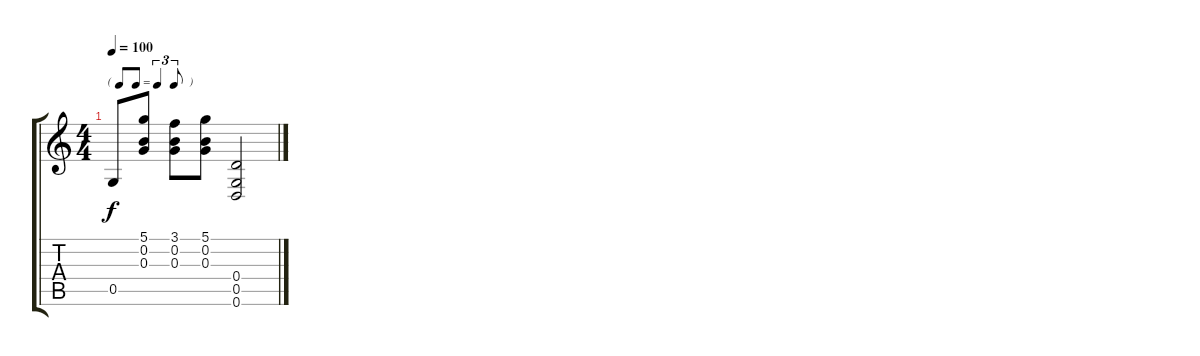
\track "" {instrument acousticguitarsteel}
\staff {score tabs}
\tuning (D4 B3 G3 D3 G2 D2) {hide}
\ts (4 4)
\tf triplet8th
\tempo 100
\clef g2
\ks c
0.5.8{dy f} (5.1 0.2 0.3).8 (3.1 0.2 0.3).8 (5.1 0.2 0.3).8 (0.4 0.5 0.6).2
